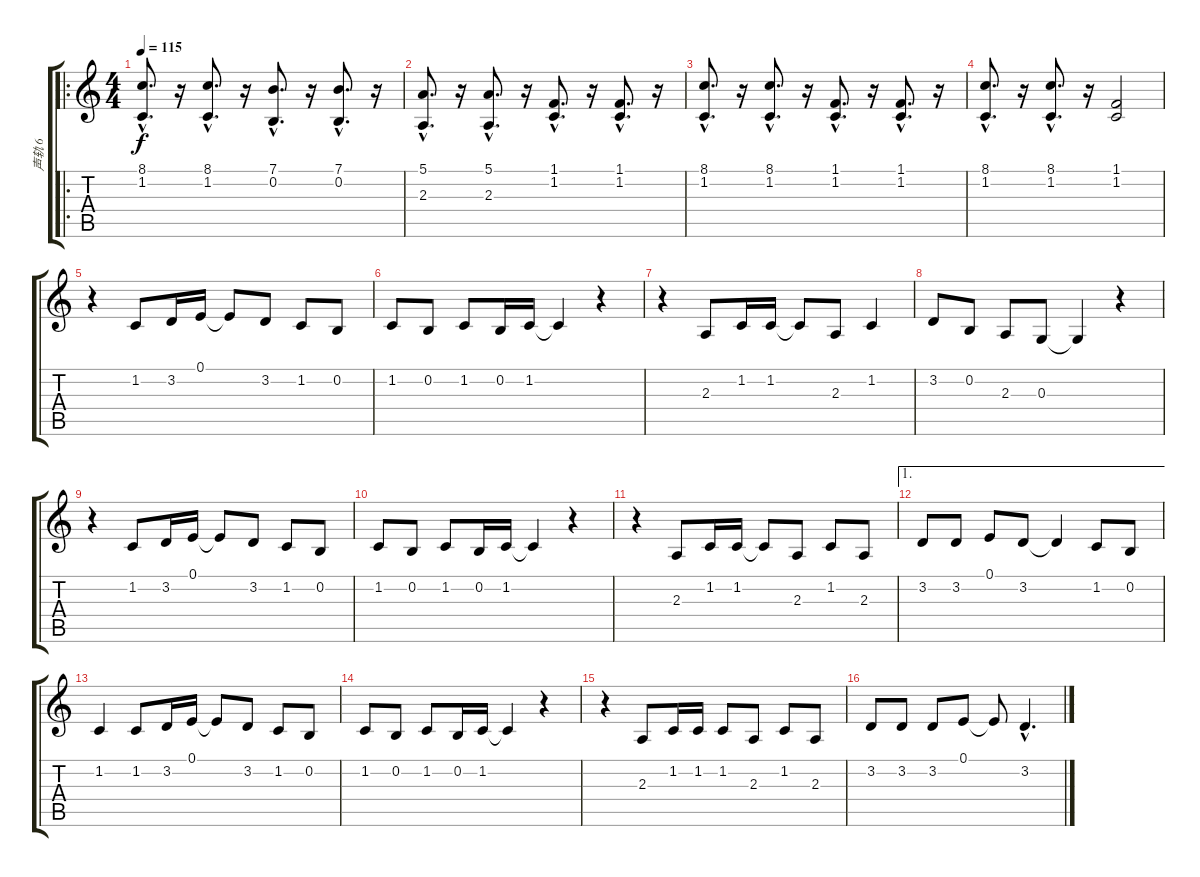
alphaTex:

\track ("声轨 6" "声轨 6") {instrument synthvoice}
\staff {score tabs}
\tuning (E4 B3 G3 D3 A2 E2) {hide}
\ro
\ts (4 4)
\tempo 115
\clef g2
\ks c
(8.1{hac} 1.2{hac}).8{d dy f} r.16 (8.1{hac} 1.2{hac}).8{d} r.16 (7.1{hac} 0.2{hac}).8{d} r.16 (7.1{hac} 0.2{hac}).8{d} r.16 |
(5.1{hac} 2.3{hac}).8{d} r.16 (5.1{hac} 2.3{hac}).8{d} r.16 (1.1{hac} 1.2{hac}).8{d} r.16 (1.1{hac} 1.2{hac}).8{d} r.16 |
(8.1{hac} 1.2{hac}).8{d} r.16 (8.1{hac} 1.2{hac}).8{d} r.16 (1.1{hac} 1.2{hac}).8{d} r.16 (1.1{hac} 1.2{hac}).8{d} r.16 |
(8.1{hac} 1.2{hac}).8{d} r.16 (8.1{hac} 1.2{hac}).8{d} r.16 (1.1 1.2).2 |
r.4{volume 16 instrument acousticguitarnylon} 1.2.8 3.2.16 0.1.16 0.1{t}.8 3.2.8 1.2.8 0.2.8 |
1.2.8 0.2.8 1.2.8 0.2.16 1.2.16 1.2{t}.4 r.4 |
r.4 2.3.8 1.2.16 1.2.16 1.2{t}.8 2.3.8 1.2.4 |
3.2.8 0.2.8 2.3.8 0.3.8 0.3{t}.4 r.4 |
r.4 1.2.8 3.2.16 0.1.16 0.1{t}.8 3.2.8 1.2.8 0.2.8 |
1.2.8 0.2.8 1.2.8 0.2.16 1.2.16 1.2{t}.4 r.4 |
r.4 2.3.8 1.2.16 1.2.16 1.2{t}.8 2.3.8 1.2.8 2.3.8 |
\ae 1
3.2.8 3.2.8 0.1.8 3.2.8 3.2{t}.4 1.2.8 0.2.8 |
1.2.4 1.2.8 3.2.16 0.1.16 0.1{t}.8 3.2.8 1.2.8 0.2.8 |
1.2.8 0.2.8 1.2.8 0.2.16 1.2.16 1.2{t}.4 r.4 |
r.4 2.3.8 1.2.16 1.2.16 1.2.8 2.3.8 1.2.8 2.3.8 |
3.2.8 3.2.8 3.2.8 0.1.8 0.1{t}.8 3.2{hac}.4{d}
